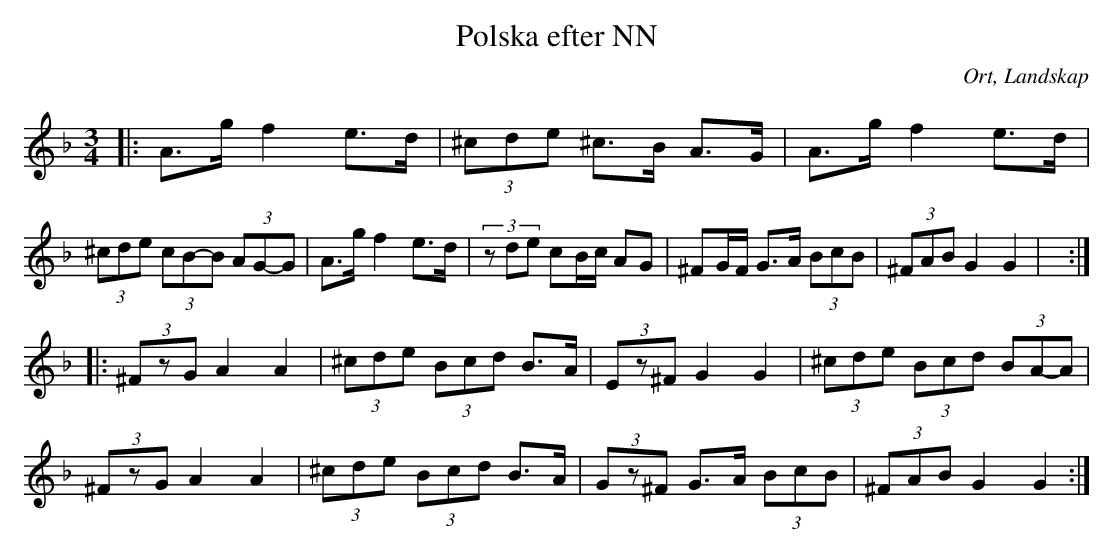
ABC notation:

X:1
T:Polska efter NN
O:Ort, Landskap
M:3/4
L:1/8
K:Dm
|: A>g f2 e>d|(3^cde ^c>B A>G|A>g f2 e>d|(3^cde (3cB-B (3AG-G|A>g f2 e>d|(3zde cB/c/ AG|^FG/F/ G>A (3BcB|(3^FAB G2 G2|  :|
|:(3^FzG A2 A2|(3^cde (3Bcd B>A|(3Ez^F G2 G2|(3^cde (3Bcd (3BA-A|
(3^FzG A2 A2|(3^cde (3Bcd B>A| (3Gz^F G>A (3BcB|(3^FAB G2 G2:|
